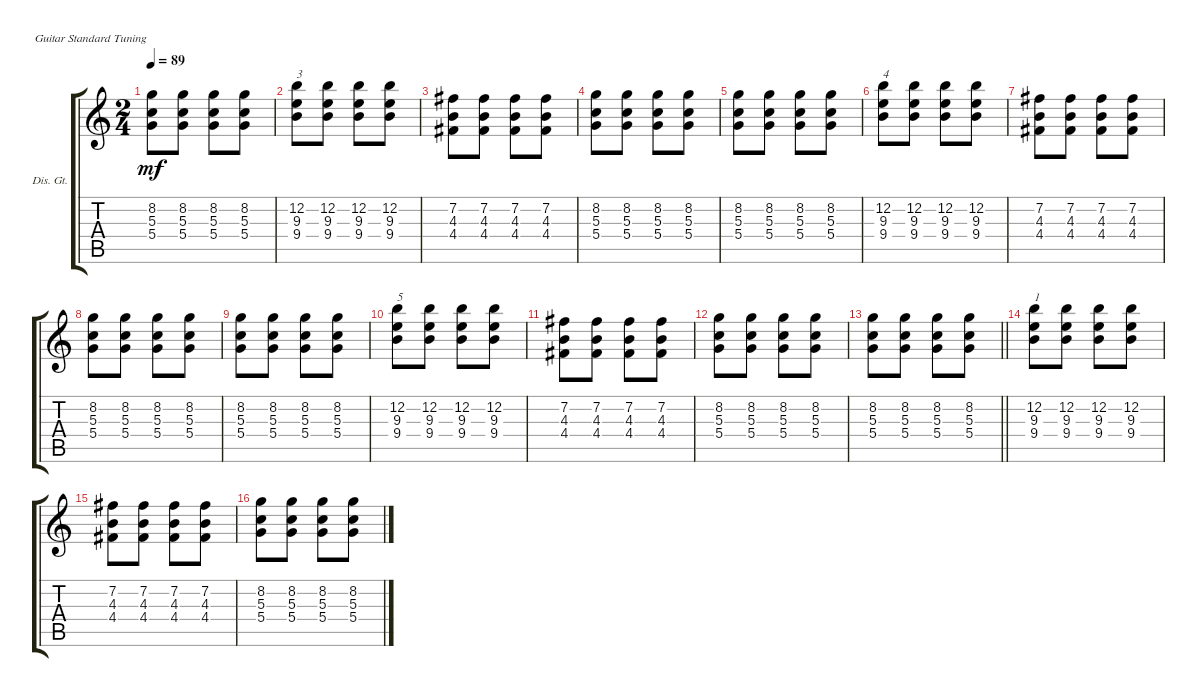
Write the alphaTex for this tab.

\bracketExtendMode groupsimilarinstruments
\firstSystemTrackNameOrientation horizontal
\otherSystemsTrackNameOrientation horizontal
\track ("Nii- Distortion" "Dis. Gt.") {instrument distortionguitar}
\staff {score tabs}
\tuning (E4 B3 G3 D3 A2 E2)
\ts (2 4)
\tempo 89
\clef g2
\ks c
(5.4 8.2 5.3).8{dy mf} (5.4 8.2 5.3).8 (5.4 8.2 5.3).8 (5.4 8.2 5.3).8 |
(12.2 9.4 9.3).8{txt "3"} (12.2 9.4 9.3).8 (12.2 9.4 9.3).8 (12.2 9.4 9.3).8 |
(7.2 4.4 4.3).8 (7.2 4.4 4.3).8 (7.2 4.4 4.3).8 (7.2 4.4 4.3).8 |
(5.4 8.2 5.3).8 (5.4 8.2 5.3).8 (5.4 8.2 5.3).8 (5.4 8.2 5.3).8 |
(5.4 8.2 5.3).8 (5.4 8.2 5.3).8 (5.4 8.2 5.3).8 (5.4 8.2 5.3).8 |
(12.2 9.4 9.3).8{txt "4"} (12.2 9.4 9.3).8 (12.2 9.4 9.3).8 (12.2 9.4 9.3).8 |
(7.2 4.4 4.3).8 (7.2 4.4 4.3).8 (7.2 4.4 4.3).8 (7.2 4.4 4.3).8 |
(5.4 8.2 5.3).8 (5.4 8.2 5.3).8 (5.4 8.2 5.3).8 (5.4 8.2 5.3).8 |
(5.4 8.2 5.3).8 (5.4 8.2 5.3).8 (5.4 8.2 5.3).8 (5.4 8.2 5.3).8 |
(12.2 9.4 9.3).8{txt "5"} (12.2 9.4 9.3).8 (12.2 9.4 9.3).8 (12.2 9.4 9.3).8 |
(7.2 4.4 4.3).8 (7.2 4.4 4.3).8 (7.2 4.4 4.3).8 (7.2 4.4 4.3).8 |
(5.4 8.2 5.3).8 (5.4 8.2 5.3).8 (5.4 8.2 5.3).8 (5.4 8.2 5.3).8 |
\barLineRight lightlight
(5.4 8.2 5.3).8 (5.4 8.2 5.3).8 (5.4 8.2 5.3).8 (5.4 8.2 5.3).8 |
(12.2 9.4 9.3).8{txt "1"} (12.2 9.4 9.3).8 (12.2 9.4 9.3).8 (12.2 9.4 9.3).8 |
(7.2 4.4 4.3).8 (7.2 4.4 4.3).8 (7.2 4.4 4.3).8 (7.2 4.4 4.3).8 |
(5.4 8.2 5.3).8 (5.4 8.2 5.3).8 (5.4 8.2 5.3).8 (5.4 8.2 5.3).8
